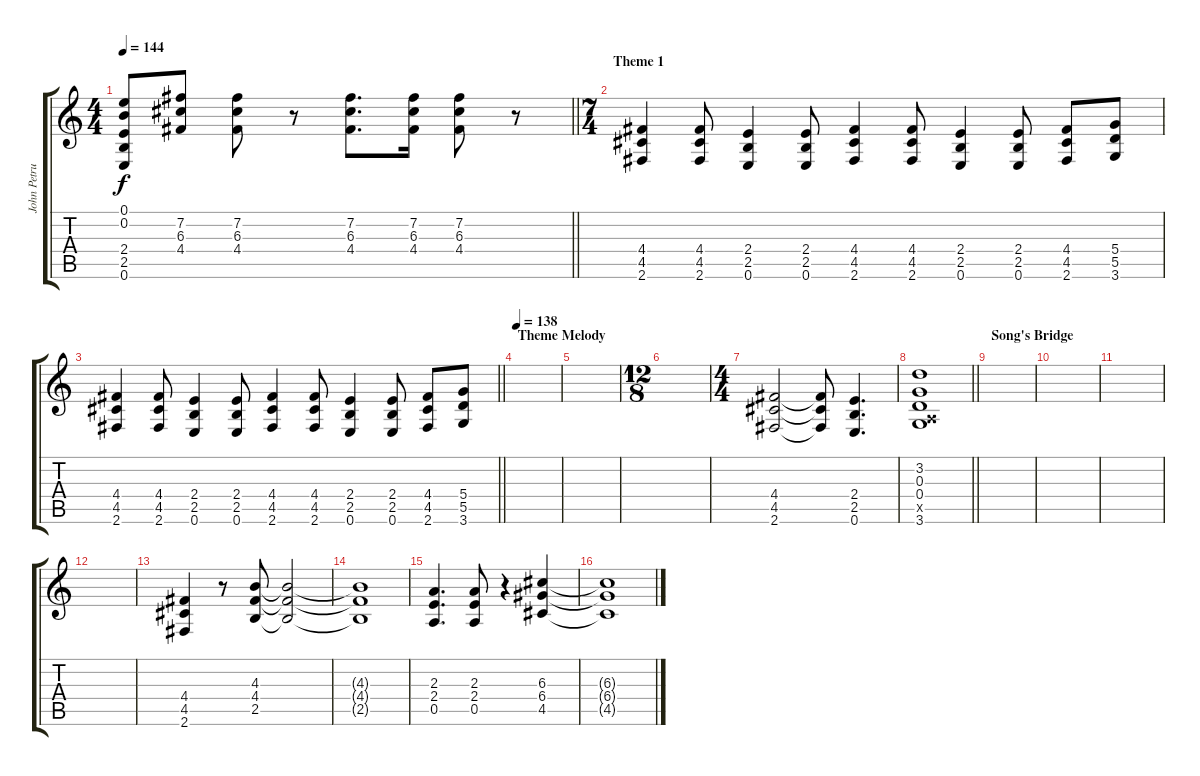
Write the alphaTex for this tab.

\track ("John Petrucci - 1" "John Petru") {instrument distortionguitar}
\staff {score tabs}
\tuning (E4 B3 G3 D3 A2 E2) {hide}
\ts (4 4)
\tempo 144
\clef g2
\barLineRight lightlight
\ks c
(0.1{t} 0.2{t} 2.4{t} 2.5{t} 0.6{t}).8{dy f} (7.2 6.3 4.4).8 (7.2 6.3 4.4).8 r.8 (7.2 6.3 4.4).8{d} (7.2 6.3 4.4).16 (7.2 6.3 4.4).8 r.8 |
\ts (7 4)
\section ("" "Theme 1")
(4.4 4.5 2.6).4 (4.4 4.5 2.6).8 (2.4 2.5 0.6).4 (2.4 2.5 0.6).8 (4.4 4.5 2.6).4 (4.4 4.5 2.6).8 (2.4 2.5 0.6).4 (2.4 2.5 0.6).8 (4.4 4.5 2.6).8 (5.4 5.5 3.6).8 |
\barLineRight lightlight
(4.4 4.5 2.6).4 (4.4 4.5 2.6).8 (2.4 2.5 0.6).4 (2.4 2.5 0.6).8 (4.4 4.5 2.6).4 (4.4 4.5 2.6).8 (2.4 2.5 0.6).4 (2.4 2.5 0.6).8 (4.4 4.5 2.6).8 (5.4 5.5 3.6).8 |
\section ("" "Theme Melody")
\tempo 138
|
|
\ts (12 8)
|
\ts (4 4)
(4.4 4.5 2.6).2 (4.4{t} 4.5{t} 2.6{t}).8 (2.4 2.5 0.6).4{d} |
\barLineRight lightlight
(3.2 0.3 0.4 0.5{x} 3.6).1 |
\section ("" "Song's Bridge")
|
|
|
|
(4.4 4.5 2.6).4 r.8 (4.3 4.4 2.5).8 (4.3{t} 4.4{t} 2.5{t}).2 |
(4.3{t} 4.4{t} 2.5{t}).1 |
(2.3 2.4 0.5).4{d} (2.3 2.4 0.5).8 r.4 (6.3 6.4 4.5).4 |
(6.3{t} 6.4{t} 4.5{t}).1
